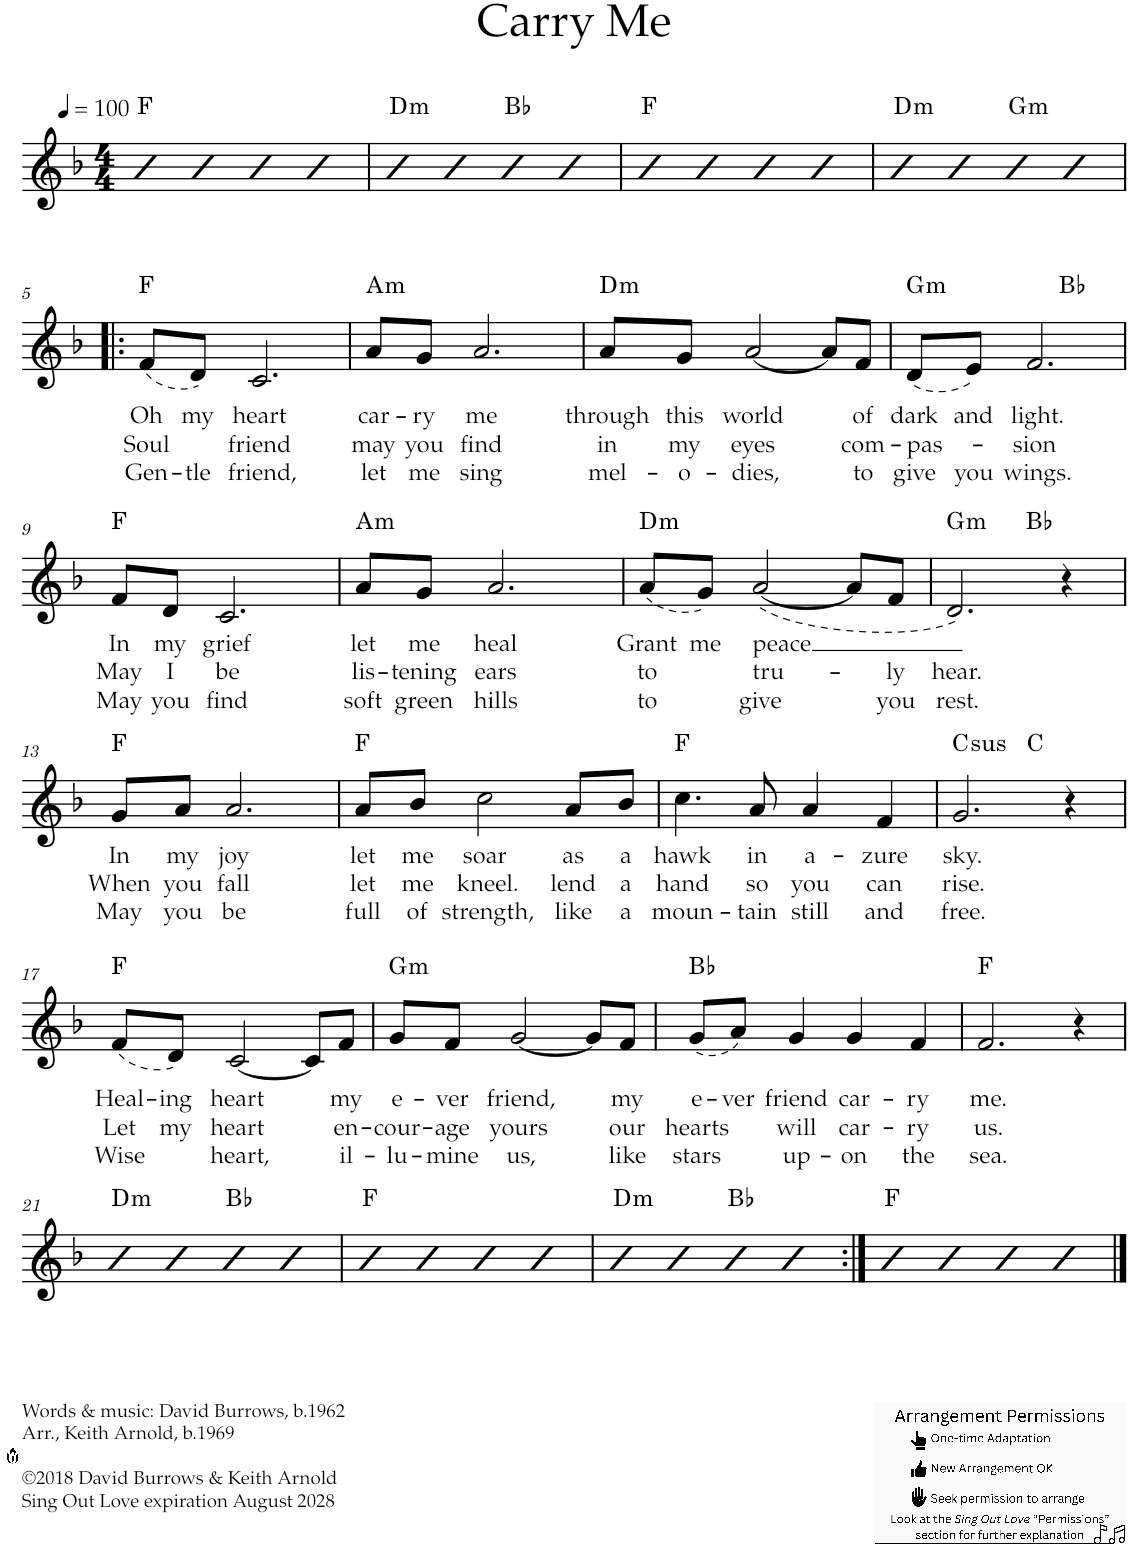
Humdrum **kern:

**kern	**text	**text	**text	**harte
*part1	*part1	*part1	*part1	*part1
*staff1	*staff1	*staff1	*staff1	*
*I"Voice Oohs	*	*	*	*
*I'V	*	*	*	*
*clefG2	*	*	*	*
*k[b-]	*	*	*	*
*M4/4	*	*	*	*
*MM100	*	*	*	*
=1	=1	=1	=1	=1
4b-	.	.	.	F:maj
4b-	.	.	.	.
4b-	.	.	.	.
4b-	.	.	.	.
=2	=2	=2	=2	=2
!	!	!	!	!LO:H:kt=m
4b-	.	.	.	D:min
4b-	.	.	.	.
4b-	.	.	.	Bb:maj
4b-	.	.	.	.
=3	=3	=3	=3	=3
4b-	.	.	.	F:maj
4b-	.	.	.	.
4b-	.	.	.	.
4b-	.	.	.	.
=4	=4	=4	=4	=4
!	!	!	!	!LO:H:kt=m
4b-	.	.	.	D:min
4b-	.	.	.	.
!	!	!	!	!LO:H:kt=m
4b-	.	.	.	G:min
4b-	.	.	.	.
!!LO:LB:g=z
=5!|:	=5!|:	=5!|:	=5!|:	=5!|:
!	!LO:LY:b	!LO:LY:b	!LO:LY:b	!
(8f/L	Oh	Soul	Gen-	F:maj
!	!LO:LY:b	!	!LO:LY:b	!
8d/J)	my	.	-tle	.
!	!LO:LY:b	!LO:LY:b	!LO:LY:b	!
2.c/	heart	friend	friend,	.
=6	=6	=6	=6	=6
!	!LO:LY:b	!LO:LY:b	!LO:LY:b	!LO:H:kt=m
8a/L	car-	may	let	A:min
!	!LO:LY:b	!LO:LY:b	!LO:LY:b	!
8g/J	-ry	you	me	.
!	!LO:LY:b	!LO:LY:b	!LO:LY:b	!
2.a/	me	find	sing	.
=7	=7	=7	=7	=7
!	!LO:LY:b	!LO:LY:b	!LO:LY:b	!LO:H:kt=m
8a/L	through	in	mel-	D:min
!	!LO:LY:b	!LO:LY:b	!LO:LY:b	!
8g/J	this	my	-o-	.
!	!LO:LY:b	!LO:LY:b	!LO:LY:b	!
[<2a/	world	eyes	-dies,	.
8a/L]	.	.	.	.
!	!LO:LY:b	!LO:LY:b	!LO:LY:b	!
8f/J	of	com-	to	.
=8	=8	=8	=8	=8
!	!LO:LY:b	!LO:LY:b	!LO:LY:b	!LO:H:kt=m
*^	*	*	*	*
(8d/L	2ryy	dark	-pas-	give	G:min
!	!	!LO:LY:b	!	!LO:LY:b	!
8e/J)	.	and	.	you	.
!	!	!LO:LY:b	!LO:LY:b	!LO:LY:b	!
2.f/	.	light.	-sion	wings.	.
.	2ryy	.	.	.	Bb:maj
!!LO:LB:g=z	!!
=9	=9	=9	=9	=9	=9
!	!	!LO:LY:b	!LO:LY:b	!LO:LY:b	!
*v	*v	*	*	*	*
8f/L	In	May	May	F:maj
!	!LO:LY:b	!LO:LY:b	!LO:LY:b	!
8d/J	my	I	you	.
!	!LO:LY:b	!LO:LY:b	!LO:LY:b	!
2.c/	grief	be	find	.
=10	=10	=10	=10	=10
!	!LO:LY:b	!LO:LY:b	!LO:LY:b	!LO:H:kt=m
8a/L	let	lis-	soft	A:min
!	!LO:LY:b	!LO:LY:b	!LO:LY:b	!
8g/J	me	-tening	green	.
!	!LO:LY:b	!LO:LY:b	!LO:LY:b	!
2.a/	heal	ears	hills	.
=11	=11	=11	=11	=11
!	!LO:LY:b	!LO:LY:b	!LO:LY:b	!LO:H:kt=m
(8a/L	Grant	to	to	D:min
!	!LO:LY:b	!	!	!
8g/J)	me	.	.	.
!	!LO:LY:b	!LO:LY:b	!LO:LY:b	!
([<2a/	peace	tru-	give	.
8a/L]	.	.	.	.
!	!	!LO:LY:b	!LO:LY:b	!
8f/J	.	-ly	you	.
=12	=12	=12	=12	=12
!	!	!LO:LY:b	!LO:LY:b	!LO:H:kt=m
*^	*	*	*	*
2.d/)	2ryy	.	hear.	rest.	G:min
.	2ryy	.	.	.	Bb:maj
4r	.	.	.	.	.
!!LO:LB:g=z	!!
=13	=13	=13	=13	=13	=13
!	!	!LO:LY:b	!LO:LY:b	!LO:LY:b	!
*v	*v	*	*	*	*
8g/L	In	When	May	F:maj
!	!LO:LY:b	!LO:LY:b	!LO:LY:b	!
8a/J	my	you	you	.
!	!LO:LY:b	!LO:LY:b	!LO:LY:b	!
2.a/	joy	fall	be	.
=14	=14	=14	=14	=14
!	!LO:LY:b	!LO:LY:b	!LO:LY:b	!
8a/L	let	let	full	F:maj
!	!LO:LY:b	!LO:LY:b	!LO:LY:b	!
8b-/J	me	me	of	.
!	!LO:LY:b	!LO:LY:b	!LO:LY:b	!
2cc\	soar	kneel.	strength,	.
!	!LO:LY:b	!LO:LY:b	!LO:LY:b	!
8a/L	as	lend	like	.
!	!LO:LY:b	!LO:LY:b	!LO:LY:b	!
8b-/J	a	a	a	.
=15	=15	=15	=15	=15
!	!LO:LY:b	!LO:LY:b	!LO:LY:b	!
4.cc\	hawk	hand	moun-	F:maj
!	!LO:LY:b	!LO:LY:b	!LO:LY:b	!
8a/	in	so	-tain	.
!	!LO:LY:b	!LO:LY:b	!LO:LY:b	!
4a/	a-	you	still	.
!	!LO:LY:b	!LO:LY:b	!LO:LY:b	!
4f/	-zure	can	and	.
=16	=16	=16	=16	=16
!	!LO:LY:b	!LO:LY:b	!LO:LY:b	!LO:H:kt=sus
*^	*	*	*	*
2.g/	2ryy	sky.	rise.	free.	C:sus4
.	2ryy	.	.	.	C:maj
4r	.	.	.	.	.
!!LO:LB:g=z	!!
=17	=17	=17	=17	=17	=17
!	!	!LO:LY:b	!LO:LY:b	!LO:LY:b	!
*v	*v	*	*	*	*
(8f/L	Heal-	Let	Wise	F:maj
!	!LO:LY:b	!LO:LY:b	!	!
8d/J)	-ing	my	.	.
!	!LO:LY:b	!LO:LY:b	!LO:LY:b	!
[<2c/	heart	heart	heart,	.
8c/L]	.	.	.	.
!	!LO:LY:b	!LO:LY:b	!LO:LY:b	!
8f/J	my	en-	il-	.
=18	=18	=18	=18	=18
!	!LO:LY:b	!LO:LY:b	!LO:LY:b	!LO:H:kt=m
8g/L	e-	-cour-	-lu-	G:min
!	!LO:LY:b	!LO:LY:b	!LO:LY:b	!
8f/J	-ver	-age	-mine	.
!	!LO:LY:b	!LO:LY:b	!LO:LY:b	!
[<2g/	friend,	yours	us,	.
8g/L]	.	.	.	.
!	!LO:LY:b	!LO:LY:b	!LO:LY:b	!
8f/J	my	our	like	.
=19	=19	=19	=19	=19
!	!LO:LY:b	!LO:LY:b	!LO:LY:b	!
(8g/L	e-	hearts	stars	Bb:maj
!	!LO:LY:b	!	!	!
8a/J)	-ver	.	.	.
!	!LO:LY:b	!LO:LY:b	!LO:LY:b	!
4g/	friend	will	up-	.
!	!LO:LY:b	!LO:LY:b	!LO:LY:b	!
4g/	car-	car-	-on	.
!	!LO:LY:b	!LO:LY:b	!LO:LY:b	!
4f/	-ry	-ry	the	.
=20	=20	=20	=20	=20
!	!LO:LY:b	!LO:LY:b	!LO:LY:b	!
2.f/	-me.	us.	sea.	F:maj
4r	.	.	.	.
!!LO:LB:g=z
=21	=21	=21	=21	=21
!	!	!	!	!LO:H:kt=m
4b-	.	.	.	D:min
4b-	.	.	.	.
4b-	.	.	.	Bb:maj
4b-	.	.	.	.
=22	=22	=22	=22	=22
4b-	.	.	.	F:maj
4b-	.	.	.	.
4b-	.	.	.	.
4b-	.	.	.	.
=23	=23	=23	=23	=23
!	!	!	!	!LO:H:kt=m
4b-	.	.	.	D:min
4b-	.	.	.	.
4b-	.	.	.	Bb:maj
4b-	.	.	.	.
=24:|!	=24:|!	=24:|!	=24:|!	=24:|!
4b-	.	.	.	F:maj
4b-	.	.	.	.
4b-	.	.	.	.
4b-	.	.	.	.
==	==	==	==	==
*-	*-	*-	*-	*-
